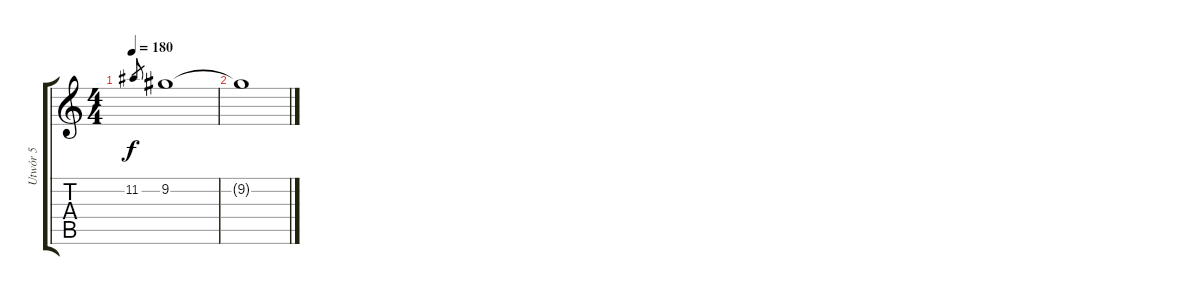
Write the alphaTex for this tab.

\track ("Utwór 5" "Utwór 5") {instrument overdrivenguitar}
\staff {score tabs}
\tuning (E4 B3 G3 D3 A2 E2) {hide}
\ts (4 4)
\tempo 180
\clef g2
\ks c
11.2.8{gr dy f} 9.2.1 |
9.2{t}.1
